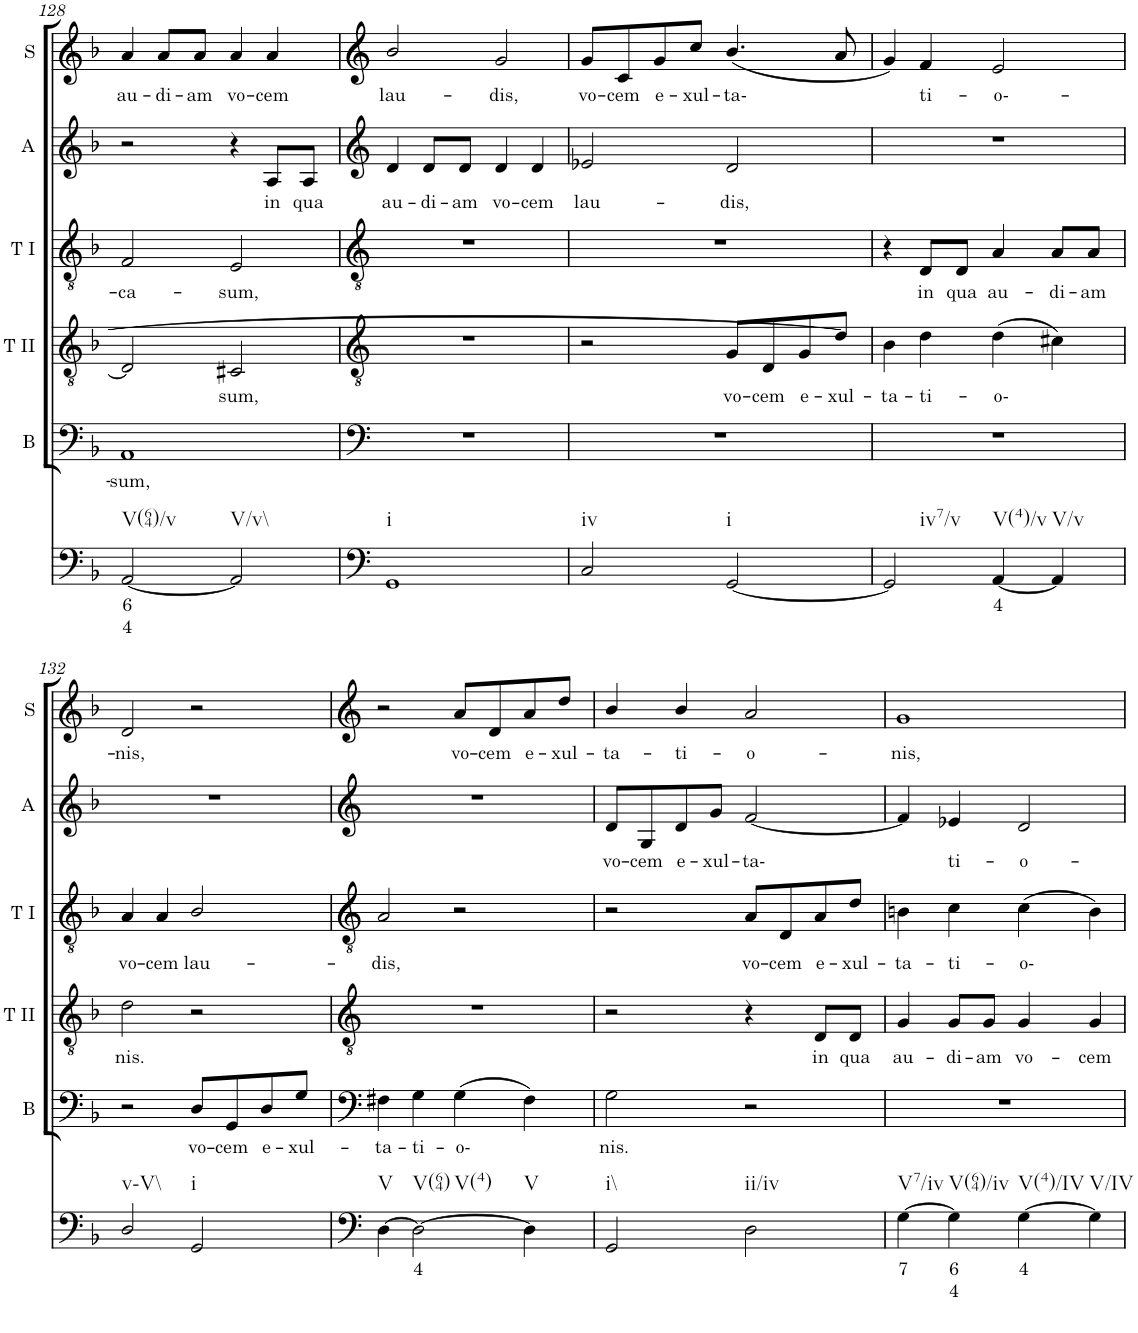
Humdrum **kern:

**kern	**text	**text	**kern	**text	**kern	**text	**kern	**text	**kern	**text	**kern	**text
*part6	*part6	*part6	*part5	*part5	*part4	*part4	*part3	*part3	*part2	*part2	*part1	*part1
*staff6	*staff6	*staff6	*staff5	*staff5	*staff4	*staff4	*staff3	*staff3	*staff2	*staff2	*staff1	*staff1
*I"Continuo	*	*	*I"Bass	*	*I"Tenor II	*	*I"Tenor I	*	*I"Alto	*	*I"Soprano	*
*	*	*	*I'B	*	*I'T II	*	*I'T I	*	*I'A	*	*I'S	*
!!LO:PB:g=z
*clefF4	*	*	*clefF4	*	*clefF4	*	*clefF4	*	*clefF4	*	*clefF4	*
*k[b-]	*	*	*k[b-]	*	*k[b-]	*	*k[b-]	*	*k[b-]	*	*k[b-]	*
*	*	*	*	*	*	*	*	*	*M4/4	*	*M4/4	*
=128	=128	=128	=128	=128	=128	=128	=128	=128	=128	=128	=128	=128
!LO:TX:b:t=V(64)/v	!	!	!	!	!	!	!	!	!	!	!	!
!	!LO:LY:b	!LO:LY:b	!	!LO:LY:b	!	!	!	!LO:LY:b	!	!	!	!LO:LY:b
[2AA/	6	4	1AA	sum,	2D/]	.	2F/	ca-	2r	.	4a/	au-
!	!	!	!	!	!	!	!	!	!	!	!	!LO:LY:b
.	.	.	.	.	.	.	.	.	.	.	8a/L	di-
!	!	!	!	!	!	!	!	!	!	!	!	!LO:LY:b
.	.	.	.	.	.	.	.	.	.	.	8a/J	am
!LO:TX:b:t=V/v\\	!	!	!	!	!	!	!	!	!	!	!	!
!	!	!	!	!	!	!LO:LY:b	!	!LO:LY:b	!	!	!	!LO:LY:b
2AA/]	.	.	.	.	2C#X/	sum,	2E/	sum,	4r	.	4a/	vo-
!	!	!	!	!	!	!	!	!	!	!LO:LY:b	!	!LO:LY:b
.	.	.	.	.	.	.	.	.	8A/L	in	4a/	cem
!	!	!	!	!	!	!	!	!	!	!LO:LY:b	!	!
.	.	.	.	.	.	.	.	.	8A/J	qua	.	.
=129	=129	=129	=129	=129	=129	=129	=129	=129	=129	=129	=129	=129
!LO:TX:b:t=i	!	!	!	!	!	!	!	!	!	!	!	!
!	!	!	!	!	!	!	!	!	!	!LO:LY:b	!	!LO:LY:b
1GG	.	.	1r	.	1r	.	1r	.	4d/	au-	2b-/	lau-
!	!	!	!	!	!	!	!	!	!	!LO:LY:b	!	!
.	.	.	.	.	.	.	.	.	8d/L	di-	.	.
!	!	!	!	!	!	!	!	!	!	!LO:LY:b	!	!
.	.	.	.	.	.	.	.	.	8d/J	am	.	.
!	!	!	!	!	!	!	!	!	!	!LO:LY:b	!	!LO:LY:b
.	.	.	.	.	.	.	.	.	4d/	vo-	2g/	dis,
!	!	!	!	!	!	!	!	!	!	!LO:LY:b	!	!
.	.	.	.	.	.	.	.	.	4d/	cem	.	.
=130	=130	=130	=130	=130	=130	=130	=130	=130	=130	=130	=130	=130
!LO:TX:b:t=iv	!	!	!	!	!	!	!	!	!	!	!	!
!	!	!	!	!	!	!	!	!	!	!LO:LY:b	!	!LO:LY:b
2C/	.	.	1r	.	2r	.	1r	.	2e-X/	lau-	8g/L	vo-
!	!	!	!	!	!	!	!	!	!	!	!	!LO:LY:b
.	.	.	.	.	.	.	.	.	.	.	8c/	cem
!	!	!	!	!	!	!	!	!	!	!	!	!LO:LY:b
.	.	.	.	.	.	.	.	.	.	.	8g/	e-
!	!	!	!	!	!	!	!	!	!	!	!	!LO:LY:b
.	.	.	.	.	.	.	.	.	.	.	8cc/J	xul-
!LO:TX:b:t=i	!	!	!	!	!	!	!	!	!	!	!	!
!	!	!	!	!	!	!LO:LY:b	!	!	!	!LO:LY:b	!	!LO:LY:b
[2GG/	.	.	.	.	8G/L	vo-	.	.	2d/	dis,	(4.b-/	ta-
!	!	!	!	!	!	!LO:LY:b	!	!	!	!	!	!
.	.	.	.	.	8D/	cem	.	.	.	.	.	.
!	!	!	!	!	!	!LO:LY:b	!	!	!	!	!	!
.	.	.	.	.	8G/	e-	.	.	.	.	.	.
!	!	!	!	!	!	!LO:LY:b	!	!	!	!	!	!
.	.	.	.	.	8d/J]	xul-	.	.	.	.	8a/	.
=131	=131	=131	=131	=131	=131	=131	=131	=131	=131	=131	=131	=131
!LO:TX:b:t=iv7/v	!	!	!	!	!	!	!	!	!	!	!	!
!	!	!	!	!	!	!LO:LY:b	!	!	!	!	!	!
2GG/]	.	.	1r	.	4B-\	ta-	4r	.	1r	.	4g/)	.
!	!	!	!	!	!	!LO:LY:b	!	!LO:LY:b	!	!	!	!LO:LY:b
.	.	.	.	.	4d\	ti-	8D/L	in	.	.	4f/	ti-
!	!	!	!	!	!	!	!	!LO:LY:b	!	!	!	!
.	.	.	.	.	.	.	8D/J	qua	.	.	.	.
!LO:TX:b:t=V(4)/v	!	!	!	!	!	!	!	!	!	!	!	!
!	!LO:LY:b	!	!	!	!	!LO:LY:b	!	!LO:LY:b	!	!	!	!LO:LY:b
[4AA/	4	.	.	.	(4d\	o-	4A/	au-	.	.	2e/	o--
!LO:TX:b:t=V/v	!	!	!	!	!	!	!	!	!	!	!	!
!	!	!	!	!	!	!	!	!LO:LY:b	!	!	!	!
4AA/]	.	.	.	.	4c#X\)	.	8A/L	di-	.	.	.	.
!	!	!	!	!	!	!	!	!LO:LY:b	!	!	!	!
.	.	.	.	.	.	.	8A/J	am	.	.	.	.
!!LO:LB:g=z
=132	=132	=132	=132	=132	=132	=132	=132	=132	=132	=132	=132	=132
!LO:TX:b:t=v\\-V\\	!	!	!	!	!	!	!	!	!	!	!	!
!	!	!	!	!	!	!LO:LY:b	!	!LO:LY:b	!	!	!	!LO:LY:b
2D/	.	.	2r	.	2d\	nis.	4A/	vo-	1r	.	2d/	nis,
!	!	!	!	!	!	!	!	!LO:LY:b	!	!	!	!
.	.	.	.	.	.	.	4A/	cem	.	.	.	.
!LO:TX:b:t=i	!	!	!	!	!	!	!	!	!	!	!	!
!	!	!	!	!LO:LY:b	!	!	!	!LO:LY:b	!	!	!	!
2GG/	.	.	8D/L	vo-	2r	.	2B-/	lau-	.	.	2r	.
!	!	!	!	!LO:LY:b	!	!	!	!	!	!	!	!
.	.	.	8GG/	cem	.	.	.	.	.	.	.	.
!	!	!	!	!LO:LY:b	!	!	!	!	!	!	!	!
.	.	.	8D/	e-	.	.	.	.	.	.	.	.
!	!	!	!	!LO:LY:b	!	!	!	!	!	!	!	!
.	.	.	8G/J	xul-	.	.	.	.	.	.	.	.
=133	=133	=133	=133	=133	=133	=133	=133	=133	=133	=133	=133	=133
!LO:TX:b:t=V	!	!	!	!	!	!	!	!	!	!	!	!
!	!	!	!	!LO:LY:b	!	!	!	!LO:LY:b	!	!	!	!
[4D\	.	.	4F#X\	ta-	1r	.	2A/	dis,	1r	.	2r	.
!LO:TX:b:t=V(64)	!	!	!	!	!	!	!	!	!	!	!	!
!LO:TX:b:t=V(4)	!	!	!	!	!	!	!	!	!	!	!	!
!	!LO:LY:b	!	!	!LO:LY:b	!	!	!	!	!	!	!	!
2D\_	4	.	4G\	ti-	.	.	.	.	.	.	.	.
!	!	!	!	!LO:LY:b	!	!	!	!	!	!	!	!LO:LY:b
.	.	.	(4G\	o-	.	.	2r	.	.	.	8a/L	vo-
!	!	!	!	!	!	!	!	!	!	!	!	!LO:LY:b
.	.	.	.	.	.	.	.	.	.	.	8d/	cem
!LO:TX:b:t=V	!	!	!	!	!	!	!	!	!	!	!	!
!	!	!	!	!	!	!	!	!	!	!	!	!LO:LY:b
4D\]	.	.	4F#\)	.	.	.	.	.	.	.	8a/	e-
!	!	!	!	!	!	!	!	!	!	!	!	!LO:LY:b
.	.	.	.	.	.	.	.	.	.	.	8dd/J	xul-
=134	=134	=134	=134	=134	=134	=134	=134	=134	=134	=134	=134	=134
!LO:TX:b:t=i\\	!	!	!	!	!	!	!	!	!	!	!	!
!	!	!	!	!LO:LY:b	!	!	!	!	!	!LO:LY:b	!	!LO:LY:b
2GG/	.	.	2G\	nis.	2r	.	2r	.	8d/L	vo-	4b-/	ta-
!	!	!	!	!	!	!	!	!	!	!LO:LY:b	!	!
.	.	.	.	.	.	.	.	.	8G/	cem	.	.
!	!	!	!	!	!	!	!	!	!	!LO:LY:b	!	!LO:LY:b
.	.	.	.	.	.	.	.	.	8d/	e-	4b-/	ti-
!	!	!	!	!	!	!	!	!	!	!LO:LY:b	!	!
.	.	.	.	.	.	.	.	.	8g/J	xul-	.	.
!LO:TX:b:t=ii/iv	!	!	!	!	!	!	!	!	!	!	!	!
!	!	!	!	!	!	!	!	!LO:LY:b	!	!LO:LY:b	!	!LO:LY:b
2D\	.	.	2r	.	4r	.	8A/L	vo-	[2f/	ta-	2a/	o-
!	!	!	!	!	!	!	!	!LO:LY:b	!	!	!	!
.	.	.	.	.	.	.	8D/	cem	.	.	.	.
!	!	!	!	!	!	!LO:LY:b	!	!LO:LY:b	!	!	!	!
.	.	.	.	.	8D/L	in	8A/	e-	.	.	.	.
!	!	!	!	!	!	!LO:LY:b	!	!LO:LY:b	!	!	!	!
.	.	.	.	.	8D/J	qua	8d/J	xul-	.	.	.	.
=135	=135	=135	=135	=135	=135	=135	=135	=135	=135	=135	=135	=135
!LO:TX:b:t=V7/iv	!	!	!	!	!	!	!	!	!	!	!	!
!	!LO:LY:b	!	!	!	!	!LO:LY:b	!	!LO:LY:b	!	!	!	!LO:LY:b
[4G\	7	.	1r	.	4G/	au-	4Bn\	ta-	4f/]	.	1g	nis,
!LO:TX:b:t=V(64)/iv	!	!	!	!	!	!	!	!	!	!	!	!
!	!LO:LY:b	!LO:LY:b	!	!	!	!LO:LY:b	!	!LO:LY:b	!	!LO:LY:b	!	!
4G\]	6	4	.	.	8G/L	di-	4c\	ti-	4e-X/	ti-	.	.
!	!	!	!	!	!	!LO:LY:b	!	!	!	!	!	!
.	.	.	.	.	8G/J	am	.	.	.	.	.	.
!LO:TX:b:t=V(4)/IV	!	!	!	!	!	!	!	!	!	!	!	!
!	!LO:LY:b	!	!	!	!	!LO:LY:b	!	!LO:LY:b	!	!LO:LY:b	!	!
[4G\	4	.	.	.	4G/	vo-	(4c\	o-	2d/	o-	.	.
!LO:TX:b:t=V/IV	!	!	!	!	!	!	!	!	!	!	!	!
!	!	!	!	!	!	!LO:LY:b	!	!	!	!	!	!
4G\]	.	.	.	.	4G/	cem	4B\)	.	.	.	.	.
=	=	=	=	=	=	=	=	=	=	=	=	=
*-	*-	*-	*-	*-	*-	*-	*-	*-	*-	*-	*-	*-
